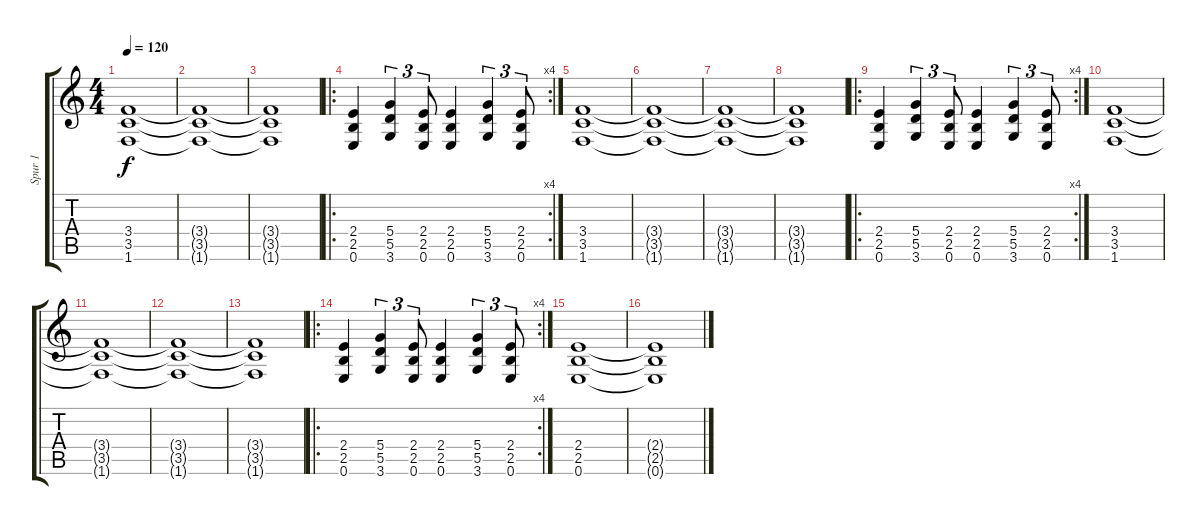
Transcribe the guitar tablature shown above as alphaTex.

\track ("Spur 1" "Spur 1") {instrument distortionguitar}
\staff {score tabs}
\tuning (E4 B3 G3 D3 A2 E2) {hide}
\ts (4 4)
\tempo 120
\clef g2
\ks c
(3.4{t} 3.5{t} 1.6{t}).1{dy f} |
(3.4{t} 3.5{t} 1.6{t}).1 |
(3.4{t} 3.5{t} 1.6{t}).1 |
\ro
\rc 4
(2.4 2.5 0.6).4 (5.4 5.5 3.6).4{tu (3 2)} (2.4 2.5 0.6).8{tu (3 2)} (2.4 2.5 0.6).4 (5.4 5.5 3.6).4{tu (3 2)} (2.4 2.5 0.6).8{tu (3 2)} |
(3.4 3.5 1.6).1 |
(3.4{t} 3.5{t} 1.6{t}).1 |
(3.4{t} 3.5{t} 1.6{t}).1 |
(3.4{t} 3.5{t} 1.6{t}).1 |
\ro
\rc 4
(2.4 2.5 0.6).4 (5.4 5.5 3.6).4{tu (3 2)} (2.4 2.5 0.6).8{tu (3 2)} (2.4 2.5 0.6).4 (5.4 5.5 3.6).4{tu (3 2)} (2.4 2.5 0.6).8{tu (3 2)} |
(3.4 3.5 1.6).1 |
(3.4{t} 3.5{t} 1.6{t}).1 |
(3.4{t} 3.5{t} 1.6{t}).1 |
(3.4{t} 3.5{t} 1.6{t}).1 |
\ro
\rc 4
(2.4 2.5 0.6).4 (5.4 5.5 3.6).4{tu (3 2)} (2.4 2.5 0.6).8{tu (3 2)} (2.4 2.5 0.6).4 (5.4 5.5 3.6).4{tu (3 2)} (2.4 2.5 0.6).8{tu (3 2)} |
(2.4 2.5 0.6).1 |
(2.4{t} 2.5{t} 0.6{t}).1
